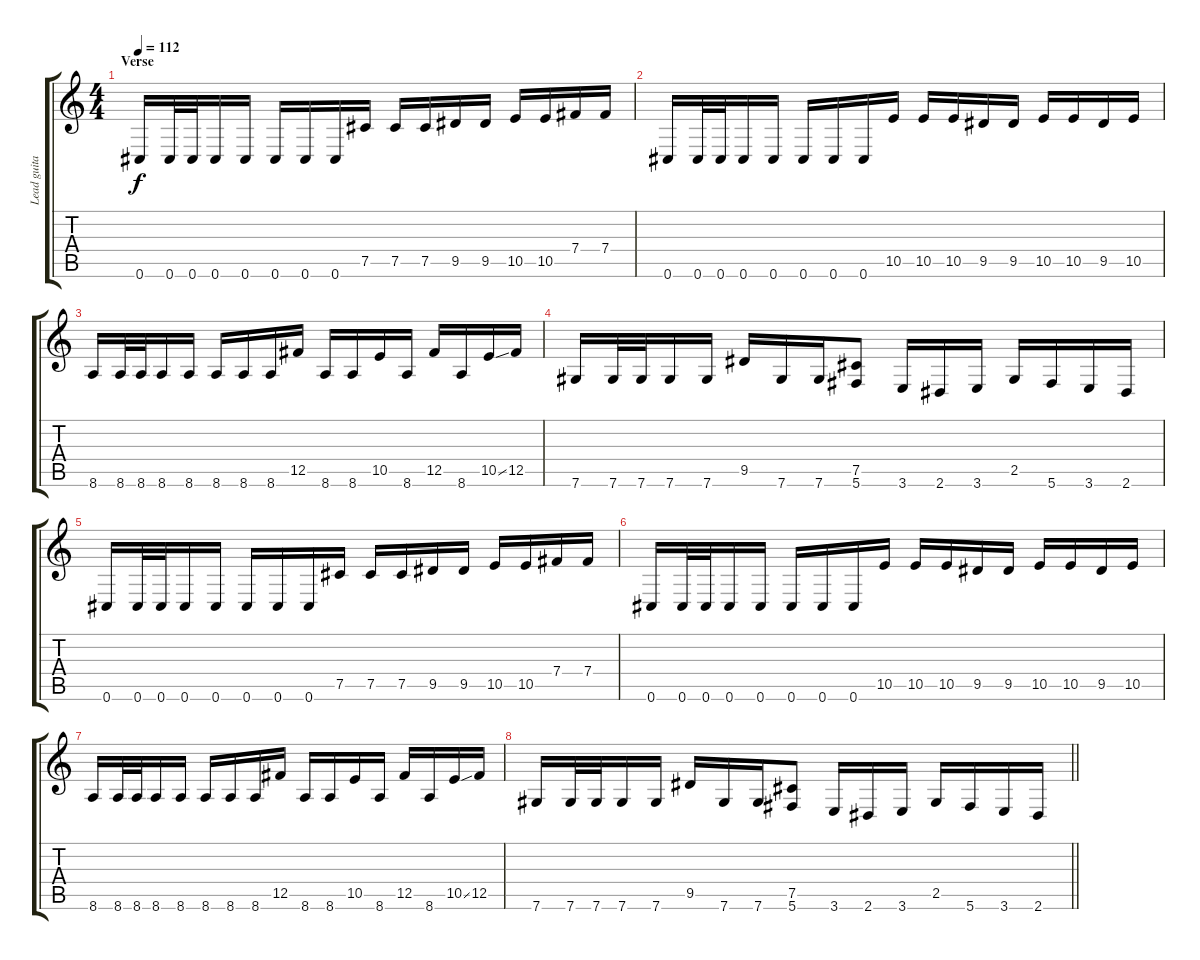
\track ("Lead guitar" "Lead guita") {instrument distortionguitar}
\staff {score tabs}
\tuning (Db4 Ab3 E3 B2 Gb2 Db2) {hide}
\ts (4 4)
\section ("" "Verse")
\tempo 112
\clef g2
\ks c
0.6.16{dy f} 0.6.32 0.6.32 0.6.16 0.6.16 0.6.16 0.6.16 0.6.16 7.5.16 7.5.16 7.5.16 9.5.16 9.5.16 10.5.16 10.5.16 7.4.16 7.4.16 |
0.6.16 0.6.32 0.6.32 0.6.16 0.6.16 0.6.16 0.6.16 0.6.16 10.5.16 10.5.16 10.5.16 9.5.16 9.5.16 10.5.16 10.5.16 9.5.16 10.5.16 |
8.6.16 8.6.32 8.6.32 8.6.16 8.6.16 8.6.16 8.6.16 8.6.16 12.5.16 8.6.16 8.6.16 10.5.16 8.6.16 12.5.16 8.6.16 10.5{ss}.16 12.5.16 |
7.6.16 7.6.32 7.6.32 7.6.16 7.6.16 9.5.16 7.6.16 7.6.16 (7.5 5.6).8 3.6.16 2.6.16 3.6.16 2.5.16 5.6.16 3.6.16 2.6.16 |
0.6.16 0.6.32 0.6.32 0.6.16 0.6.16 0.6.16 0.6.16 0.6.16 7.5.16 7.5.16 7.5.16 9.5.16 9.5.16 10.5.16 10.5.16 7.4.16 7.4.16 |
0.6.16 0.6.32 0.6.32 0.6.16 0.6.16 0.6.16 0.6.16 0.6.16 10.5.16 10.5.16 10.5.16 9.5.16 9.5.16 10.5.16 10.5.16 9.5.16 10.5.16 |
8.6.16 8.6.32 8.6.32 8.6.16 8.6.16 8.6.16 8.6.16 8.6.16 12.5.16 8.6.16 8.6.16 10.5.16 8.6.16 12.5.16 8.6.16 10.5{ss}.16 12.5.16 |
\barLineRight lightlight
7.6.16 7.6.32 7.6.32 7.6.16 7.6.16 9.5.16 7.6.16 7.6.16 (7.5 5.6).8 3.6.16 2.6.16 3.6.16 2.5.16 5.6.16 3.6.16 2.6.16
